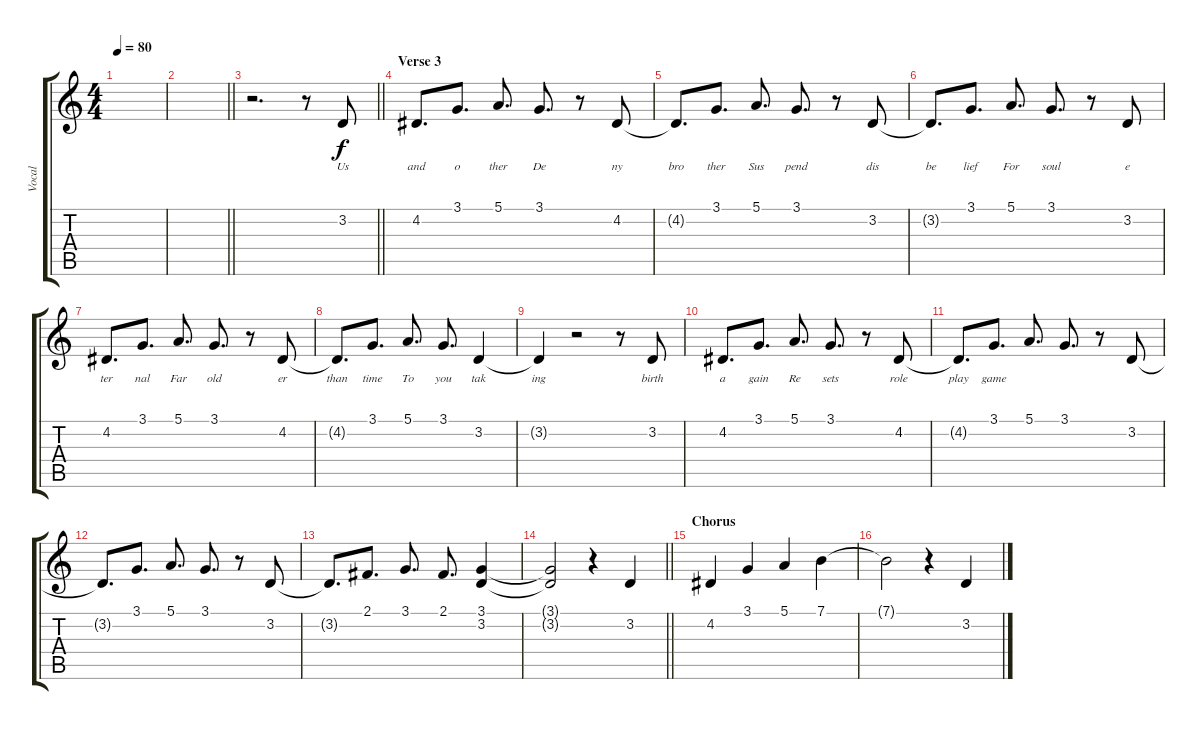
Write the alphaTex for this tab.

\track ("Vocal" "Vocal") {instrument acousticgrandpiano}
\staff {score tabs}
\tuning (E4 B3 G3 D3 A2 E2) {hide}
\ts (4 4)
\tempo 80
\clef g2
\ks c
|
\barLineRight lightlight
|
\barLineRight lightlight
r.2{d} r.8 3.2.8{lyrics (0 "Us") lyrics (1 "") lyrics (2 "") lyrics (3 "") lyrics (4 "")} |
\section ("" "Verse 3")
4.2.8{d lyrics (0 "and") lyrics (1 "") lyrics (2 "") lyrics (3 "") lyrics (4 "")} 3.1.8{d lyrics (0 "o") lyrics (1 "") lyrics (2 "") lyrics (3 "") lyrics (4 "")} 5.1.8{d lyrics (0 "ther") lyrics (1 "") lyrics (2 "") lyrics (3 "") lyrics (4 "")} 3.1.8{d lyrics (0 "De") lyrics (1 "") lyrics (2 "") lyrics (3 "") lyrics (4 "")} r.8 4.2.8{lyrics (0 "ny") lyrics (1 "") lyrics (2 "") lyrics (3 "") lyrics (4 "")} |
4.2{t}.8{d lyrics (0 "bro") lyrics (1 "") lyrics (2 "") lyrics (3 "") lyrics (4 "")} 3.1.8{d lyrics (0 "ther") lyrics (1 "") lyrics (2 "") lyrics (3 "") lyrics (4 "")} 5.1.8{d lyrics (0 "Sus") lyrics (1 "") lyrics (2 "") lyrics (3 "") lyrics (4 "")} 3.1.8{d lyrics (0 "pend") lyrics (1 "") lyrics (2 "") lyrics (3 "") lyrics (4 "")} r.8 3.2.8{lyrics (0 "dis") lyrics (1 "") lyrics (2 "") lyrics (3 "") lyrics (4 "")} |
3.2{t}.8{d lyrics (0 "be") lyrics (1 "") lyrics (2 "") lyrics (3 "") lyrics (4 "")} 3.1.8{d lyrics (0 "lief") lyrics (1 "") lyrics (2 "") lyrics (3 "") lyrics (4 "")} 5.1.8{d lyrics (0 "For") lyrics (1 "") lyrics (2 "") lyrics (3 "") lyrics (4 "")} 3.1.8{d lyrics (0 "soul") lyrics (1 "") lyrics (2 "") lyrics (3 "") lyrics (4 "")} r.8 3.2.8{lyrics (0 "e") lyrics (1 "") lyrics (2 "") lyrics (3 "") lyrics (4 "")} |
4.2.8{d lyrics (0 "ter") lyrics (1 "") lyrics (2 "") lyrics (3 "") lyrics (4 "")} 3.1.8{d lyrics (0 "nal") lyrics (1 "") lyrics (2 "") lyrics (3 "") lyrics (4 "")} 5.1.8{d lyrics (0 "Far") lyrics (1 "") lyrics (2 "") lyrics (3 "") lyrics (4 "")} 3.1.8{d lyrics (0 "old") lyrics (1 "") lyrics (2 "") lyrics (3 "") lyrics (4 "")} r.8 4.2.8{lyrics (0 "er") lyrics (1 "") lyrics (2 "") lyrics (3 "") lyrics (4 "")} |
4.2{t}.8{d lyrics (0 "than") lyrics (1 "") lyrics (2 "") lyrics (3 "") lyrics (4 "")} 3.1.8{d lyrics (0 "time") lyrics (1 "") lyrics (2 "") lyrics (3 "") lyrics (4 "")} 5.1.8{d lyrics (0 "To") lyrics (1 "") lyrics (2 "") lyrics (3 "") lyrics (4 "")} 3.1.8{d lyrics (0 "you") lyrics (1 "") lyrics (2 "") lyrics (3 "") lyrics (4 "")} 3.2.4{lyrics (0 "tak") lyrics (1 "") lyrics (2 "") lyrics (3 "") lyrics (4 "")} |
3.2{t}.4{lyrics (0 "ing") lyrics (1 "") lyrics (2 "") lyrics (3 "") lyrics (4 "")} r.2 r.8 3.2.8{lyrics (0 "birth") lyrics (1 "") lyrics (2 "") lyrics (3 "") lyrics (4 "")} |
4.2.8{d lyrics (0 "a") lyrics (1 "") lyrics (2 "") lyrics (3 "") lyrics (4 "")} 3.1.8{d lyrics (0 "gain") lyrics (1 "") lyrics (2 "") lyrics (3 "") lyrics (4 "")} 5.1.8{d lyrics (0 "Re") lyrics (1 "") lyrics (2 "") lyrics (3 "") lyrics (4 "")} 3.1.8{d lyrics (0 "sets") lyrics (1 "") lyrics (2 "") lyrics (3 "") lyrics (4 "")} r.8 4.2.8{lyrics (0 "role") lyrics (1 "") lyrics (2 "") lyrics (3 "") lyrics (4 "")} |
4.2{t}.8{d lyrics (0 "play") lyrics (1 "") lyrics (2 "") lyrics (3 "") lyrics (4 "")} 3.1.8{d lyrics (0 "game") lyrics (1 "") lyrics (2 "") lyrics (3 "") lyrics (4 "")} 5.1.8{d} 3.1.8{d} r.8 3.2.8 |
3.2{t}.8{d} 3.1.8{d} 5.1.8{d} 3.1.8{d} r.8 3.2.8 |
3.2{t}.8{d} 2.1.8{d} 3.1.8{d} 2.1.8{d} (3.1 3.2).4 |
\barLineRight lightlight
(3.1{t} 3.2{t}).2 r.4 3.2.4 |
\section ("" "Chorus")
4.2.4 3.1.4 5.1.4 7.1.4 |
7.1{t}.2 r.4 3.2.4
